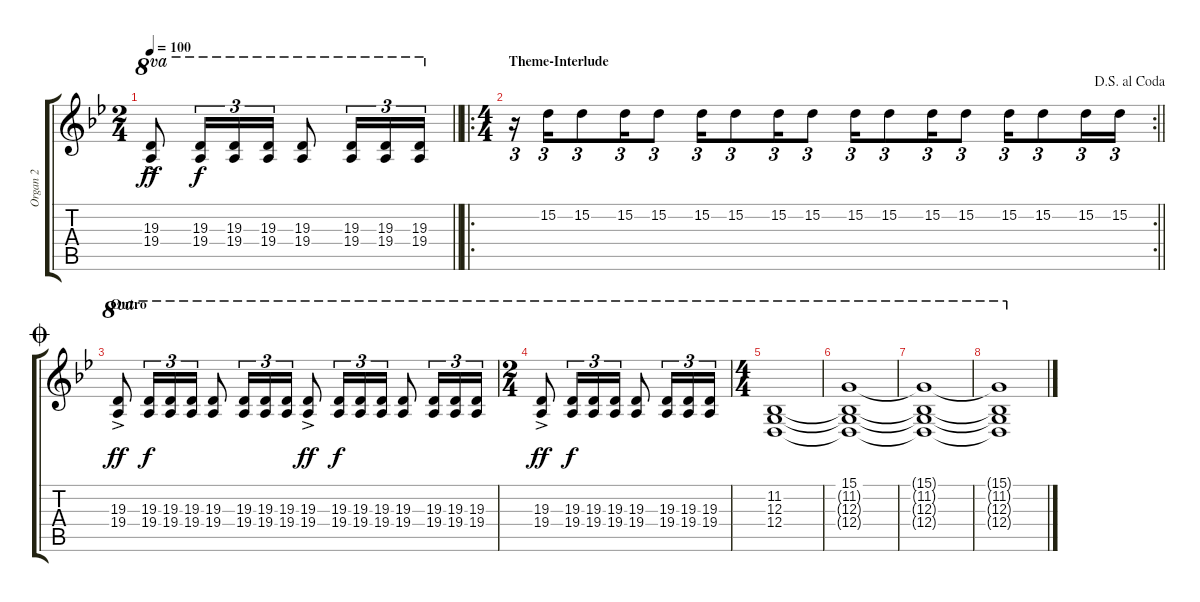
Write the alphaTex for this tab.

\track ("Organ 2" "Organ 2") {instrument churchorgan}
\staff {score tabs}
\tuning (E4 B3 G3 D3 A2 E2) {hide}
\ts (2 4)
\tempo 100
\clef g2
\barLineRight lightlight
\ks bb
(19.3{ac} 19.4{ac}).8{ot 8va dy ff} (19.3 19.4).16{tu (3 2) ot 8va dy f} (19.3 19.4).16{tu (3 2) ot 8va} (19.3 19.4).16{tu (3 2) ot 8va} (19.3 19.4).8{ot 8va} (19.3 19.4).16{tu (3 2) ot 8va} (19.3 19.4).16{tu (3 2) ot 8va} (19.3 19.4).16{tu (3 2) ot 8va} |
\ro
\rc 2
\ts (4 4)
\section ("" "Theme-Interlude")
\jump dalsegnoalcoda
\barLineRight lightlight
r.16{tu (3 2)} 15.2.16{tu (3 2)} 15.2.8{tu (3 2)} 15.2.16{tu (3 2)} 15.2.8{tu (3 2)} 15.2.16{tu (3 2)} 15.2.8{tu (3 2)} 15.2.16{tu (3 2)} 15.2.8{tu (3 2)} 15.2.16{tu (3 2)} 15.2.8{tu (3 2)} 15.2.16{tu (3 2)} 15.2.8{tu (3 2)} 15.2.16{tu (3 2)} 15.2.8{tu (3 2)} 15.2.16{tu (3 2)} 15.2.16{tu (3 2)} |
\section ("" "Outro")
\jump coda
(19.3{ac} 19.4{ac}).8{ot 8va dy ff} (19.3 19.4).16{tu (3 2) ot 8va dy f} (19.3 19.4).16{tu (3 2) ot 8va} (19.3 19.4).16{tu (3 2) ot 8va} (19.3 19.4).8{ot 8va} (19.3 19.4).16{tu (3 2) ot 8va} (19.3 19.4).16{tu (3 2) ot 8va} (19.3 19.4).16{tu (3 2) ot 8va} (19.3{ac} 19.4{ac}).8{ot 8va dy ff} (19.3 19.4).16{tu (3 2) ot 8va dy f} (19.3 19.4).16{tu (3 2) ot 8va} (19.3 19.4).16{tu (3 2) ot 8va} (19.3 19.4).8{ot 8va} (19.3 19.4).16{tu (3 2) ot 8va} (19.3 19.4).16{tu (3 2) ot 8va} (19.3 19.4).16{tu (3 2) ot 8va} |
\ts (2 4)
(19.3{ac} 19.4{ac}).8{ot 8va dy ff} (19.3 19.4).16{tu (3 2) ot 8va dy f} (19.3 19.4).16{tu (3 2) ot 8va} (19.3 19.4).16{tu (3 2) ot 8va} (19.3 19.4).8{ot 8va} (19.3 19.4).16{tu (3 2) ot 8va} (19.3 19.4).16{tu (3 2) ot 8va} (19.3 19.4).16{tu (3 2) ot 8va} |
\ts (4 4)
(11.2 12.3 12.4).1{ot 8va volume 2} |
(15.1 11.2{t} 12.3{t} 12.4{t}).1{ot 8va} |
(15.1{t} 11.2{t} 12.3{t} 12.4{t}).1{ot 8va} |
(15.1{t} 11.2{t} 12.3{t} 12.4{t}).1{ot 8va}
